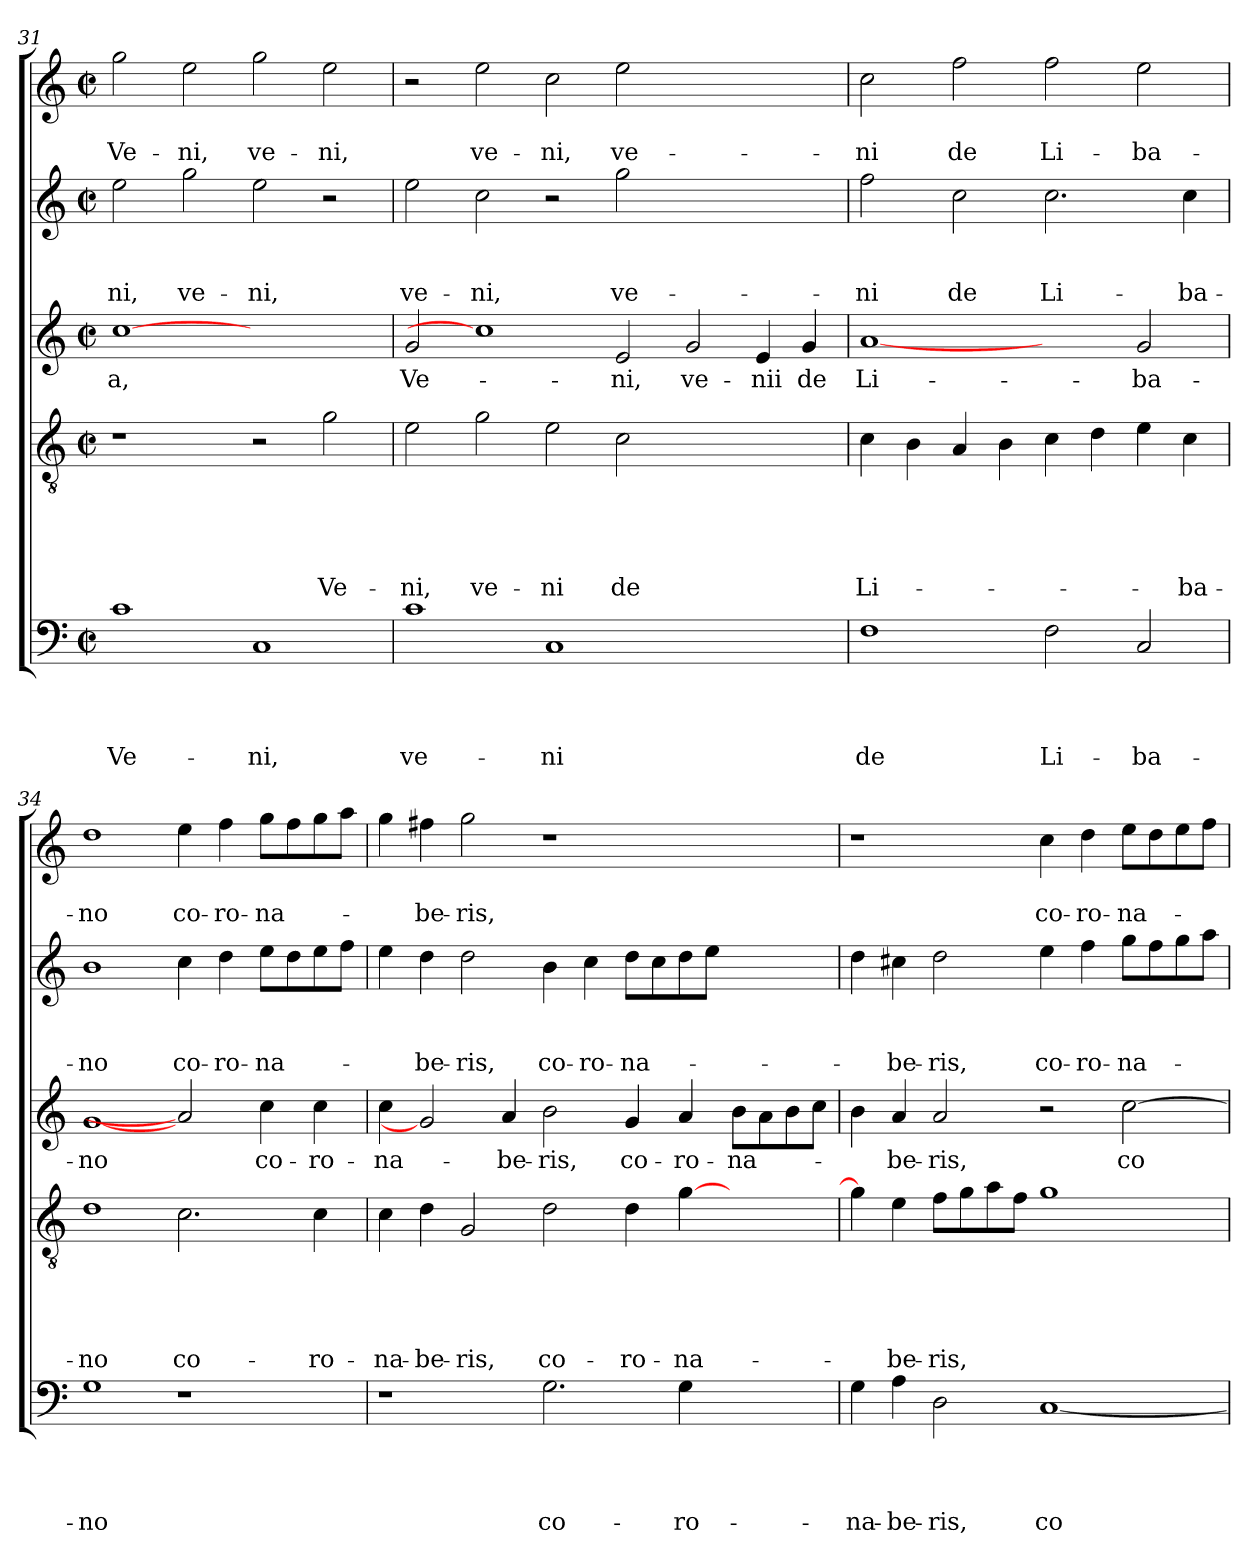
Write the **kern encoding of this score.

**kern	**text	**text	**text	**text	**kern	**text	**text	**text	**text	**text	**kern	**text	**kern	**text	**text	**text	**kern	**text	**text
*part5	*part5	*part5	*part5	*part5	*part4	*part4	*part4	*part4	*part4	*part4	*part3	*part3	*part2	*part2	*part2	*part2	*part1	*part1	*part1
*staff5	*staff5	*staff5	*staff5	*staff5	*staff4	*staff4	*staff4	*staff4	*staff4	*staff4	*staff3	*staff3	*staff2	*staff2	*staff2	*staff2	*staff1	*staff1	*staff1
!!LO:LB:g=z
*clefF4	*	*	*	*	*clefGv2	*	*	*	*	*	*clefG2	*	*clefG2	*	*	*	*clefG2	*	*
*k[]	*	*	*	*	*k[]	*	*	*	*	*	*k[]	*	*k[]	*	*	*	*k[]	*	*
*C:	*	*	*	*	*C:	*	*	*	*	*	*C:	*	*C:	*	*	*	*C:	*	*
*M2/2	*	*	*	*	*M2/2	*	*	*	*	*	*M2/2	*	*M2/2	*	*	*	*M2/2	*	*
*met(c|)	*	*	*	*	*met(c|)	*	*	*	*	*	*met(c|)	*	*met(c|)	*	*	*	*met(c|)	*	*
=31	=31	=31	=31	=31	=31	=31	=31	=31	=31	=31	=31	=31	=31	=31	=31	=31	=31	=31	=31
!	!	!	!	!LO:LY:b	!	!	!	!	!	!	!	!LO:LY:b	!	!	!	!LO:LY:b	!	!	!LO:LY:b
1c	.	.	.	Ve-	1r	.	.	.	.	.	[1cc	-a,	2ee\	.	.	-ni,	2gg\	.	Ve-
!	!	!	!	!	!	!	!	!	!	!	!	!	!	!	!	!LO:LY:b	!	!	!LO:LY:b
.	.	.	.	.	.	.	.	.	.	.	.	.	2gg\	.	.	ve-	2ee\	.	-ni,
!	!	!	!	!LO:LY:b	!	!	!	!	!	!	!	!	!	!	!	!LO:LY:b	!	!	!LO:LY:b
1C	.	.	.	-ni,	2r	.	.	.	.	.	1ryy	.	2ee\	.	.	-ni,	2gg\	.	ve-
!	!	!	!	!	!	!	!	!	!	!LO:LY:b	!	!	!	!	!	!	!	!	!LO:LY:b
.	.	.	.	.	2g\	.	.	.	.	Ve-	.	.	2r	.	.	.	2ee\	.	-ni,
=32	=32	=32	=32	=32	=32	=32	=32	=32	=32	=32	=32	=32	=32	=32	=32	=32	=32	=32	=32
!	!	!	!	!LO:LY:b	!	!	!	!	!	!LO:LY:b	!	!LO:LY:b	!	!	!	!LO:LY:b	!	!	!
1c	.	.	.	ve-	2e\	.	.	.	.	-ni,	2g/	Ve-	2ee\	.	.	ve-	2r	.	.
!	!	!	!	!	!	!	!	!	!	!LO:LY:b	!	!	!	!	!	!LO:LY:b	!	!	!LO:LY:b
.	.	.	.	.	2g\	.	.	.	.	ve-	1cc]	.	2cc\	.	.	-ni,	2ee\	.	ve-
!	!	!	!	!LO:LY:b	!	!	!	!	!	!LO:LY:b	!	!	!	!	!	!	!	!	!LO:LY:b
1C	.	.	.	-ni	2e\	.	.	.	.	-ni	.	.	2r	.	.	.	2cc\	.	-ni,
!	!	!	!	!	!	!	!	!	!	!LO:LY:b	!	!LO:LY:b	!	!	!	!LO:LY:b	!	!	!LO:LY:b
.	.	.	.	.	2c\	.	.	.	.	de	2e/	-ni,	2gg\	.	.	ve-	2ee\	.	ve-
!	!	!	!	!	!	!	!	!	!	!	!	!LO:LY:b	!	!	!	!	!	!	!
1ryy	.	.	.	.	1ryy	.	.	.	.	.	2g/	ve-	1ryy	.	.	.	1ryy	.	.
!	!	!	!	!	!	!	!	!	!	!	!	!LO:LY:b	!	!	!	!	!	!	!
.	.	.	.	.	.	.	.	.	.	.	4e/	-nii	.	.	.	.	.	.	.
!	!	!	!	!	!	!	!	!	!	!	!	!LO:LY:b	!	!	!	!	!	!	!
.	.	.	.	.	.	.	.	.	.	.	4g/	de	.	.	.	.	.	.	.
=33	=33	=33	=33	=33	=33	=33	=33	=33	=33	=33	=33	=33	=33	=33	=33	=33	=33	=33	=33
!	!	!	!	!LO:LY:b	!	!	!	!	!	!LO:LY:b	!	!LO:LY:b	!	!	!	!LO:LY:b	!	!	!LO:LY:b
1F	.	.	.	de	4c\	.	.	.	.	Li-	[1a	Li-	2ff\	.	.	-ni	2cc\	.	-ni
.	.	.	.	.	4B\	.	.	.	.	.	.	.	.	.	.	.	.	.	.
!	!	!	!	!	!	!	!	!	!	!	!	!	!	!	!	!LO:LY:b	!	!	!LO:LY:b
.	.	.	.	.	4A/	.	.	.	.	.	.	.	2cc\	.	.	de	2ff\	.	de
.	.	.	.	.	4B\	.	.	.	.	.	.	.	.	.	.	.	.	.	.
!	!	!	!	!LO:LY:b	!	!	!	!	!	!	!	!	!	!	!	!LO:LY:b	!	!	!LO:LY:b
2F\	.	.	.	Li-	4c\	.	.	.	.	.	2ryy	.	2.cc\	.	.	Li-	2ff\	.	Li-
.	.	.	.	.	4d\	.	.	.	.	.	.	.	.	.	.	.	.	.	.
!	!	!	!	!LO:LY:b	!	!	!	!	!	!	!	!LO:LY:b	!	!	!	!	!	!	!LO:LY:b
2C/	.	.	.	-ba-	4e\	.	.	.	.	.	2g/	-ba-	.	.	.	.	2ee\	.	-ba-
!	!	!	!	!	!	!	!	!	!	!LO:LY:b	!	!	!	!	!	!LO:LY:b	!	!	!
.	.	.	.	.	4c\	.	.	.	.	-ba-	.	.	4cc\	.	.	-ba-	.	.	.
=34	=34	=34	=34	=34	=34	=34	=34	=34	=34	=34	=34	=34	=34	=34	=34	=34	=34	=34	=34
!	!	!	!	!LO:LY:b	!	!	!	!	!	!LO:LY:b	!	!LO:LY:b	!	!	!	!LO:LY:b	!	!	!LO:LY:b
1G	.	.	.	-no	1d	.	.	.	.	-no	[1g	-no	1b	.	.	-no	1dd	.	-no
!	!	!	!	!	!	!	!	!	!	!LO:LY:b	!	!	!	!	!	!LO:LY:b	!	!	!LO:LY:b
1r	.	.	.	.	2.c\	.	.	.	.	co-	2a]	.	4cc\	.	.	co-	4ee\	.	co-
!	!	!	!	!	!	!	!	!	!	!	!	!	!	!	!	!LO:LY:b	!	!	!LO:LY:b
.	.	.	.	.	.	.	.	.	.	.	.	.	4dd\	.	.	-ro-	4ff\	.	-ro-
!	!	!	!	!	!	!	!	!	!	!	!	!LO:LY:b	!	!	!	!LO:LY:b	!	!	!LO:LY:b
.	.	.	.	.	.	.	.	.	.	.	4cc\	co-	8ee\L	.	.	-na-	8gg\L	.	-na-
.	.	.	.	.	.	.	.	.	.	.	.	.	8dd\	.	.	.	8ff\	.	.
!	!	!	!	!	!	!	!	!	!	!LO:LY:b	!	!LO:LY:b	!	!	!	!	!	!	!
.	.	.	.	.	4c\	.	.	.	.	-ro-	4cc\	-ro-	8ee\	.	.	.	8gg\	.	.
.	.	.	.	.	.	.	.	.	.	.	.	.	8ff\J	.	.	.	8aa\J	.	.
=35	=35	=35	=35	=35	=35	=35	=35	=35	=35	=35	=35	=35	=35	=35	=35	=35	=35	=35	=35
!	!	!	!	!	!	!	!	!	!	!LO:LY:b	!	!LO:LY:b	!	!	!	!	!	!	!
1r	.	.	.	.	4c\	.	.	.	.	-na-	4cc\	-na-	4ee\	.	.	.	4gg\	.	.
!	!	!	!	!	!	!	!	!	!	!LO:LY:b	!	!	!	!	!	!LO:LY:b	!	!	!LO:LY:b
.	.	.	.	.	4d\	.	.	.	.	-be-	2g]	.	4dd\	.	.	-be-	4ff#X\	.	-be-
!	!	!	!	!	!	!	!	!	!	!LO:LY:b	!	!	!	!	!	!LO:LY:b	!	!	!LO:LY:b
.	.	.	.	.	2G/	.	.	.	.	-ris,	.	.	2dd\	.	.	-ris,	2gg\	.	-ris,
!	!	!	!	!	!	!	!	!	!	!	!	!LO:LY:b	!	!	!	!	!	!	!
.	.	.	.	.	.	.	.	.	.	.	4a/	-be-	.	.	.	.	.	.	.
!	!	!	!	!LO:LY:b	!	!	!	!	!	!LO:LY:b	!	!LO:LY:b	!	!	!	!LO:LY:b	!	!	!
2.G\	.	.	.	co-	2d\	.	.	.	.	co-	2b\	-ris,	4b\	.	.	co-	1r	.	.
!	!	!	!	!	!	!	!	!	!	!	!	!	!	!	!	!LO:LY:b	!	!	!
.	.	.	.	.	.	.	.	.	.	.	.	.	4cc\	.	.	-ro-	.	.	.
!	!	!	!	!	!	!	!	!	!	!LO:LY:b	!	!LO:LY:b	!	!	!	!LO:LY:b	!	!	!
.	.	.	.	.	4d\	.	.	.	.	-ro-	4g/	co-	8dd\L	.	.	-na-	.	.	.
.	.	.	.	.	.	.	.	.	.	.	.	.	8cc\	.	.	.	.	.	.
!	!	!	!	!LO:LY:b	!	!	!	!	!	!LO:LY:b	!	!LO:LY:b	!	!	!	!	!	!	!
4G\	.	.	.	-ro-	[4g\	.	.	.	.	-na-	4a/	-ro-	8dd\	.	.	.	.	.	.
.	.	.	.	.	.	.	.	.	.	.	.	.	8ee\J	.	.	.	.	.	.
!	!	!	!	!	!	!	!	!	!	!	!	!LO:LY:b	!	!	!	!	!	!	!
2ryy	.	.	.	.	2ryy	.	.	.	.	.	8b\L	-na-	2ryy	.	.	.	2ryy	.	.
.	.	.	.	.	.	.	.	.	.	.	8a\	.	.	.	.	.	.	.	.
.	.	.	.	.	.	.	.	.	.	.	8b\	.	.	.	.	.	.	.	.
.	.	.	.	.	.	.	.	.	.	.	8cc\J	.	.	.	.	.	.	.	.
!!LO:LB:g=z
=36	=36	=36	=36	=36	=36	=36	=36	=36	=36	=36	=36	=36	=36	=36	=36	=36	=36	=36	=36
!	!	!	!	!LO:LY:b	!	!	!	!	!	!	!	!	!	!	!	!	!	!	!
4G\	.	.	.	-na-	4g\]	.	.	.	.	.	4b\	.	4dd\	.	.	.	1r	.	.
!	!	!	!	!LO:LY:b	!	!	!	!	!	!LO:LY:b	!	!LO:LY:b	!	!	!	!LO:LY:b	!	!	!
4A\	.	.	.	-be-	4e\	.	.	.	.	-be-	4a/	-be-	4cc#X\	.	.	-be-	.	.	.
!	!	!	!	!LO:LY:b	!	!	!	!	!	!LO:LY:b	!	!LO:LY:b	!	!	!	!LO:LY:b	!	!	!
2D\	.	.	.	-ris,	8f\L	.	.	.	.	-ris,	2a/	-ris,	2dd\	.	.	-ris,	.	.	.
.	.	.	.	.	8g\	.	.	.	.	.	.	.	.	.	.	.	.	.	.
.	.	.	.	.	8a\	.	.	.	.	.	.	.	.	.	.	.	.	.	.
.	.	.	.	.	8f\J	.	.	.	.	.	.	.	.	.	.	.	.	.	.
!	!	!	!	!LO:LY:b	!	!	!	!	!	!	!	!	!	!	!	!LO:LY:b	!	!	!LO:LY:b
[1C	.	.	.	co-	1g	.	.	.	.	.	2r	.	4ee\	.	.	co-	4cc\	.	co-
!	!	!	!	!	!	!	!	!	!	!	!	!	!	!	!	!LO:LY:b	!	!	!LO:LY:b
.	.	.	.	.	.	.	.	.	.	.	.	.	4ff\	.	.	-ro-	4dd\	.	-ro-
!	!	!	!	!	!	!	!	!	!	!	!	!LO:LY:b	!	!	!	!LO:LY:b	!	!	!LO:LY:b
.	.	.	.	.	.	.	.	.	.	.	[2cc\	co-	8gg\L	.	.	-na-	8ee\L	.	-na-
.	.	.	.	.	.	.	.	.	.	.	.	.	8ff\	.	.	.	8dd\	.	.
.	.	.	.	.	.	.	.	.	.	.	.	.	8gg\	.	.	.	8ee\	.	.
.	.	.	.	.	.	.	.	.	.	.	.	.	8aa\J	.	.	.	8ff\J	.	.
=	=	=	=	=	=	=	=	=	=	=	=	=	=	=	=	=	=	=	=
*-	*-	*-	*-	*-	*-	*-	*-	*-	*-	*-	*-	*-	*-	*-	*-	*-	*-	*-	*-
